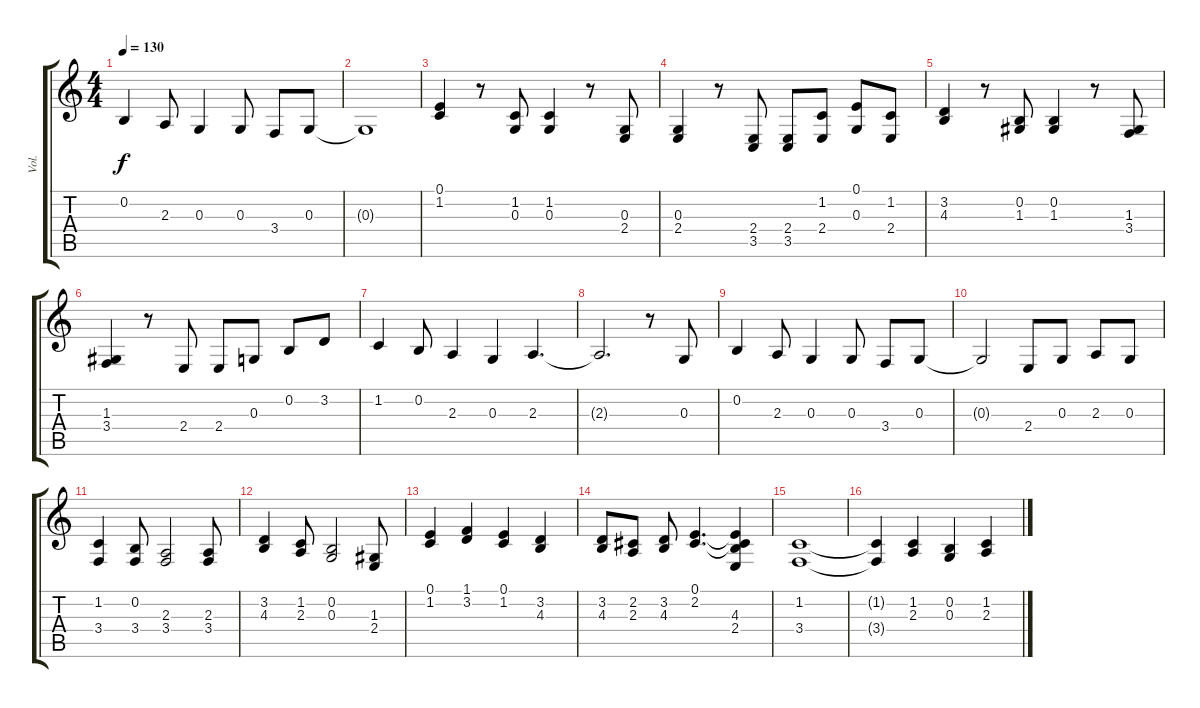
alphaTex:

\track ("Vol." "Vol.") {instrument vibraphone}
\staff {score tabs}
\tuning (E4 B3 G3 D3 A2 E2) {hide}
\ts (4 4)
\tempo 130
\clef g2
\ks c
0.2.4{dy f} 2.3.8 0.3.4 0.3.8 3.4.8 0.3.8 |
0.3{t}.1 |
(0.1 1.2).4 r.8 (1.2 0.3).8 (1.2 0.3).4 r.8 (0.3 2.4).8 |
(0.3 2.4).4 r.8 (2.4 3.5).8 (2.4 3.5).8 (1.2 2.4).8 (0.1 0.3).8 (1.2 2.4).8 |
(3.2 4.3).4 r.8 (0.2 1.3).8 (0.2 1.3).4 r.8 (1.3 3.4).8 |
(1.3 3.4).4 r.8 2.4.8 2.4.8 0.3.8 0.2.8 3.2.8 |
1.2.4 0.2.8 2.3.4 0.3.4 2.3.4{d} |
2.3{t}.2{d} r.8 0.3.8 |
0.2.4 2.3.8 0.3.4 0.3.8 3.4.8 0.3.8 |
0.3{t}.2 2.4.8 0.3.8 2.3.8 0.3.8 |
(1.2 3.4).4 (0.2 3.4).8 (2.3 3.4).2 (2.3 3.4).8 |
(3.2 4.3).4 (1.2 2.3).8 (0.2 0.3).2 (1.3 2.4).8 |
(0.1 1.2).4 (1.1 3.2).4 (0.1 1.2).4 (3.2 4.3).4 |
(3.2 4.3).8 (2.2 2.3).8 (3.2 4.3).8 (0.1 2.2).4{d} (0.1{t} 2.2{t} 4.3 2.4).4 |
(1.2 3.4).1 |
(1.2{t} 3.4{t}).4 (1.2 2.3).4 (0.2 0.3).4 (1.2 2.3).4
